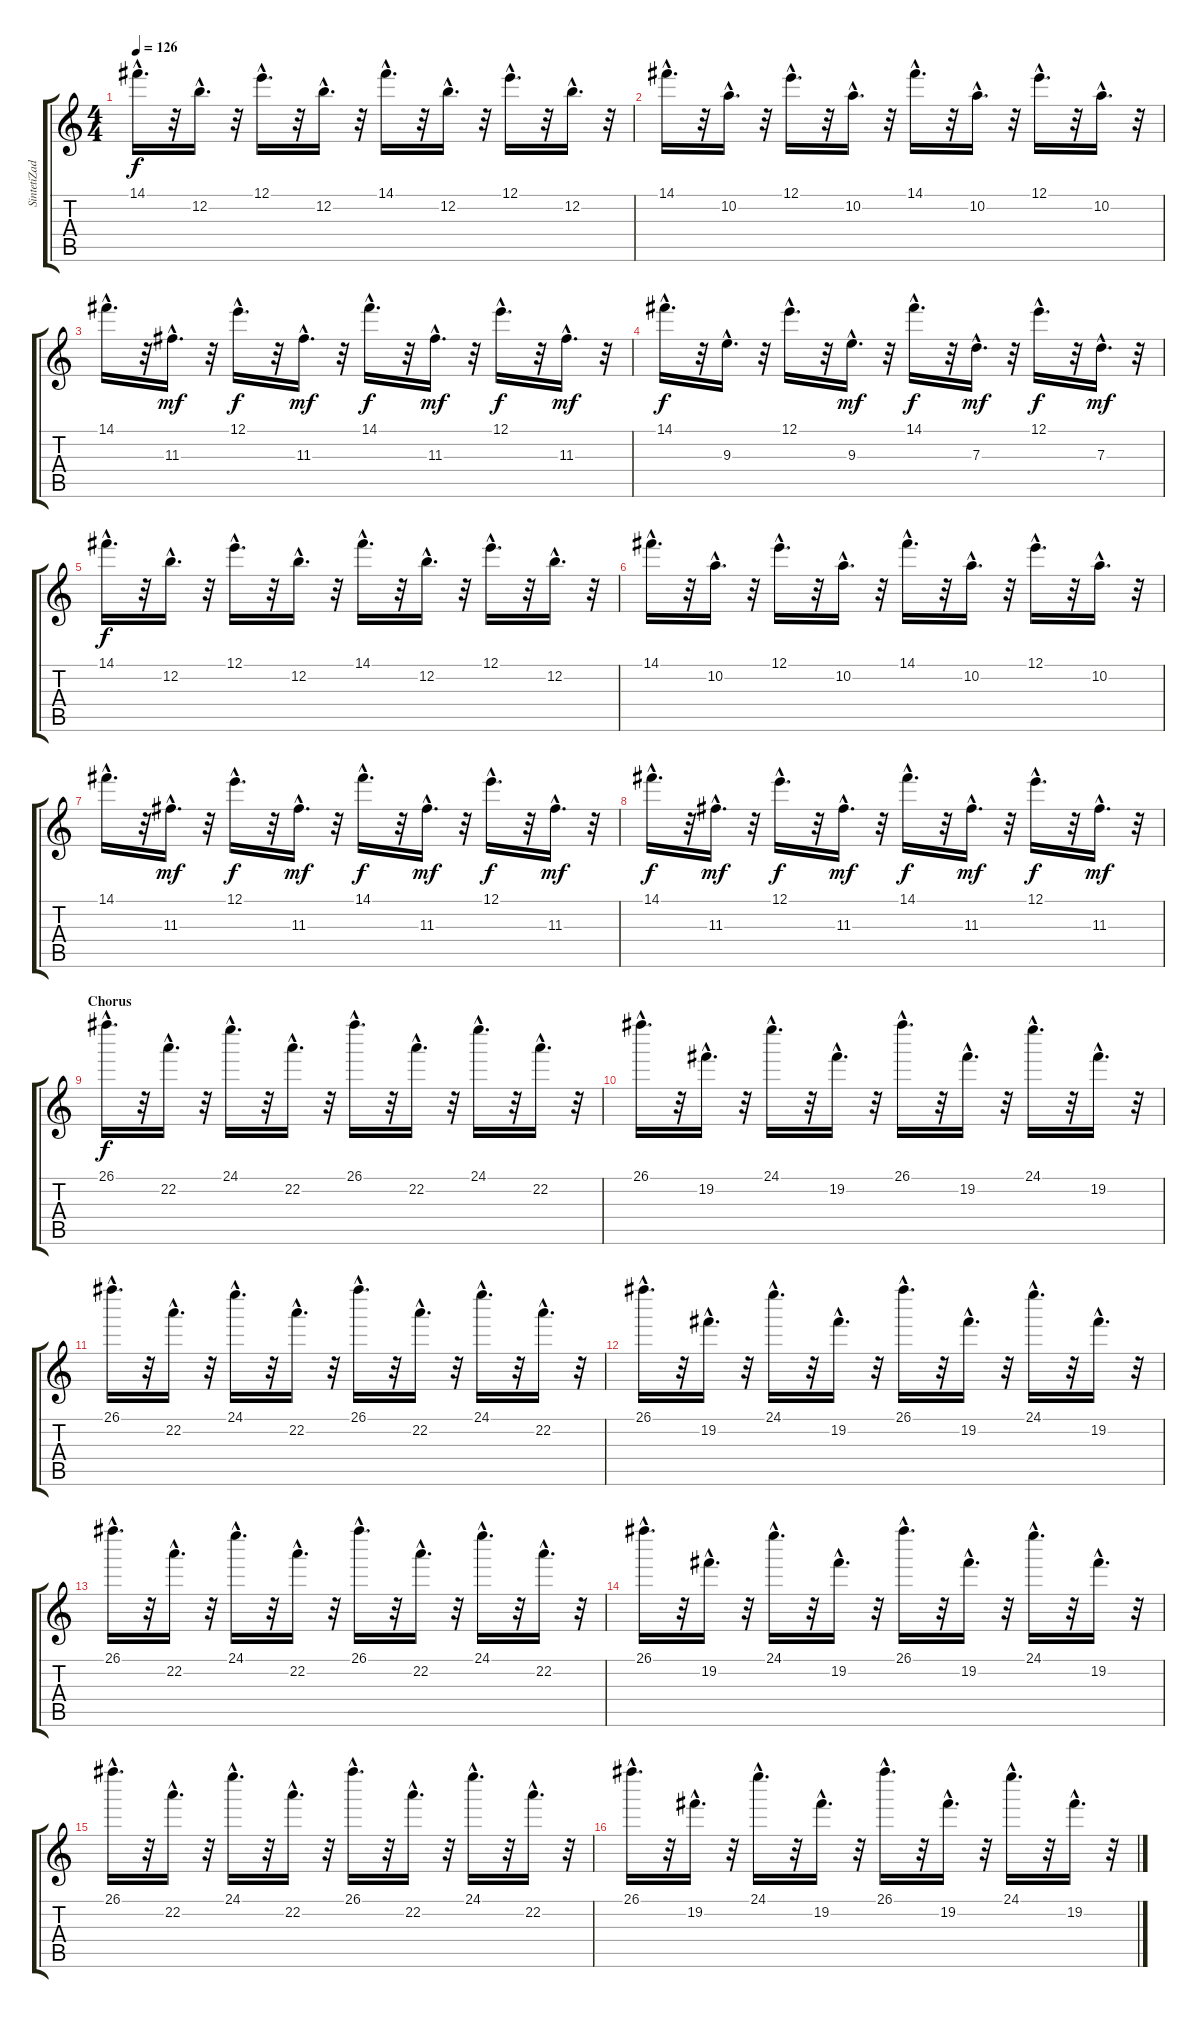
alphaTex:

\track ("SintetiZador" "SintetiZad") {instrument synthbass1}
\staff {score tabs}
\tuning (E4 B3 G3 D3 A2 E2) {hide}
\ts (4 4)
\tempo 126
\clef g2
\ks c
14.1{hac}.16{d dy f} r.32 12.2{hac}.16{d} r.32 12.1{hac}.16{d} r.32 12.2{hac}.16{d} r.32 14.1{hac}.16{d} r.32 12.2{hac}.16{d} r.32 12.1{hac}.16{d} r.32 12.2{hac}.16{d} r.32 |
14.1{hac}.16{d} r.32 10.2{hac}.16{d} r.32 12.1{hac}.16{d} r.32 10.2{hac}.16{d} r.32 14.1{hac}.16{d} r.32 10.2{hac}.16{d} r.32 12.1{hac}.16{d} r.32 10.2{hac}.16{d} r.32 |
14.1{hac}.16{d} r.32 11.3{hac}.16{d dy mf} r.32 12.1{hac}.16{d dy f} r.32 11.3{hac}.16{d dy mf} r.32 14.1{hac}.16{d dy f} r.32 11.3{hac}.16{d dy mf} r.32 12.1{hac}.16{d dy f} r.32 11.3{hac}.16{d dy mf} r.32 |
14.1{hac}.16{d dy f} r.32 9.3{hac}.16{d} r.32 12.1{hac}.16{d} r.32 9.3{hac}.16{d dy mf} r.32 14.1{hac}.16{d dy f} r.32 7.3{hac}.16{d dy mf} r.32 12.1{hac}.16{d dy f} r.32 7.3{hac}.16{d dy mf} r.32 |
14.1{hac}.16{d dy f} r.32 12.2{hac}.16{d} r.32 12.1{hac}.16{d} r.32 12.2{hac}.16{d} r.32 14.1{hac}.16{d} r.32 12.2{hac}.16{d} r.32 12.1{hac}.16{d} r.32 12.2{hac}.16{d} r.32 |
14.1{hac}.16{d} r.32 10.2{hac}.16{d} r.32 12.1{hac}.16{d} r.32 10.2{hac}.16{d} r.32 14.1{hac}.16{d} r.32 10.2{hac}.16{d} r.32 12.1{hac}.16{d} r.32 10.2{hac}.16{d} r.32 |
14.1{hac}.16{d} r.32 11.3{hac}.16{d dy mf} r.32 12.1{hac}.16{d dy f} r.32 11.3{hac}.16{d dy mf} r.32 14.1{hac}.16{d dy f} r.32 11.3{hac}.16{d dy mf} r.32 12.1{hac}.16{d dy f} r.32 11.3{hac}.16{d dy mf} r.32 |
14.1{hac}.16{d dy f} r.32 11.3{hac}.16{d dy mf} r.32 12.1{hac}.16{d dy f} r.32 11.3{hac}.16{d dy mf} r.32 14.1{hac}.16{d dy f} r.32 11.3{hac}.16{d dy mf} r.32 12.1{hac}.16{d dy f} r.32 11.3{hac}.16{d dy mf} r.32 |
\section ("" "Chorus")
26.1{hac}.16{d dy f} r.32 22.2{hac}.16{d} r.32 24.1{hac}.16{d} r.32 22.2{hac}.16{d} r.32 26.1{hac}.16{d} r.32 22.2{hac}.16{d} r.32 24.1{hac}.16{d} r.32 22.2{hac}.16{d} r.32 |
26.1{hac}.16{d} r.32 19.2{hac}.16{d} r.32 24.1{hac}.16{d} r.32 19.2{hac}.16{d} r.32 26.1{hac}.16{d} r.32 19.2{hac}.16{d} r.32 24.1{hac}.16{d} r.32 19.2{hac}.16{d} r.32 |
26.1{hac}.16{d} r.32 22.2{hac}.16{d} r.32 24.1{hac}.16{d} r.32 22.2{hac}.16{d} r.32 26.1{hac}.16{d} r.32 22.2{hac}.16{d} r.32 24.1{hac}.16{d} r.32 22.2{hac}.16{d} r.32 |
26.1{hac}.16{d} r.32 19.2{hac}.16{d} r.32 24.1{hac}.16{d} r.32 19.2{hac}.16{d} r.32 26.1{hac}.16{d} r.32 19.2{hac}.16{d} r.32 24.1{hac}.16{d} r.32 19.2{hac}.16{d} r.32 |
26.1{hac}.16{d} r.32 22.2{hac}.16{d} r.32 24.1{hac}.16{d} r.32 22.2{hac}.16{d} r.32 26.1{hac}.16{d} r.32 22.2{hac}.16{d} r.32 24.1{hac}.16{d} r.32 22.2{hac}.16{d} r.32 |
26.1{hac}.16{d} r.32 19.2{hac}.16{d} r.32 24.1{hac}.16{d} r.32 19.2{hac}.16{d} r.32 26.1{hac}.16{d} r.32 19.2{hac}.16{d} r.32 24.1{hac}.16{d} r.32 19.2{hac}.16{d} r.32 |
26.1{hac}.16{d} r.32 22.2{hac}.16{d} r.32 24.1{hac}.16{d} r.32 22.2{hac}.16{d} r.32 26.1{hac}.16{d} r.32 22.2{hac}.16{d} r.32 24.1{hac}.16{d} r.32 22.2{hac}.16{d} r.32 |
26.1{hac}.16{d} r.32 19.2{hac}.16{d} r.32 24.1{hac}.16{d} r.32 19.2{hac}.16{d} r.32 26.1{hac}.16{d} r.32 19.2{hac}.16{d} r.32 24.1{hac}.16{d} r.32 19.2{hac}.16{d} r.32
